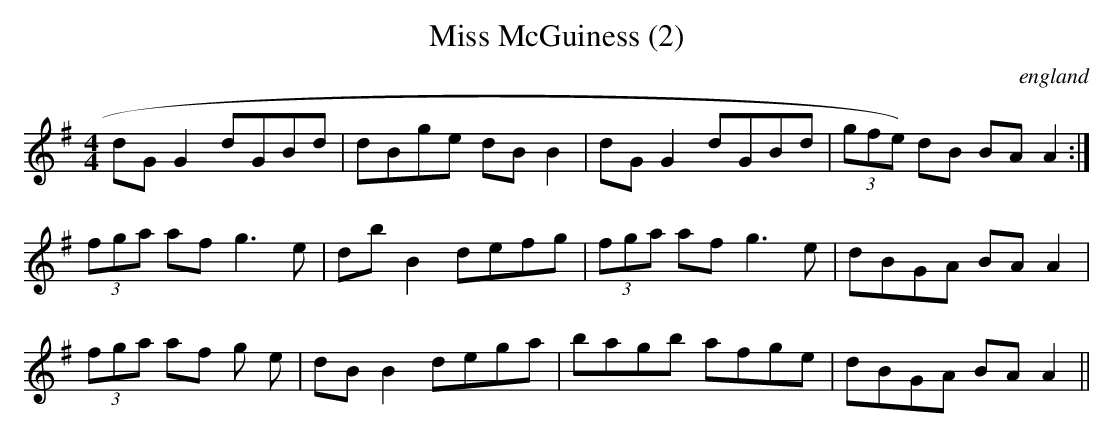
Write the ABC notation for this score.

X:1
T: Miss McGuiness (2)
O:england
M:4/4
L:1/8
K:G
dGG2 dGBd|dBge dBB2|dGG2 dGBd|(3gfe) dB BAA2:|
(3fga af g3e|dbB2 defg|(3fga af g3e|dBGA BAA2|
(3fga af g 3e|dBB2 dega|bagb afge|dBGA BAA2||
